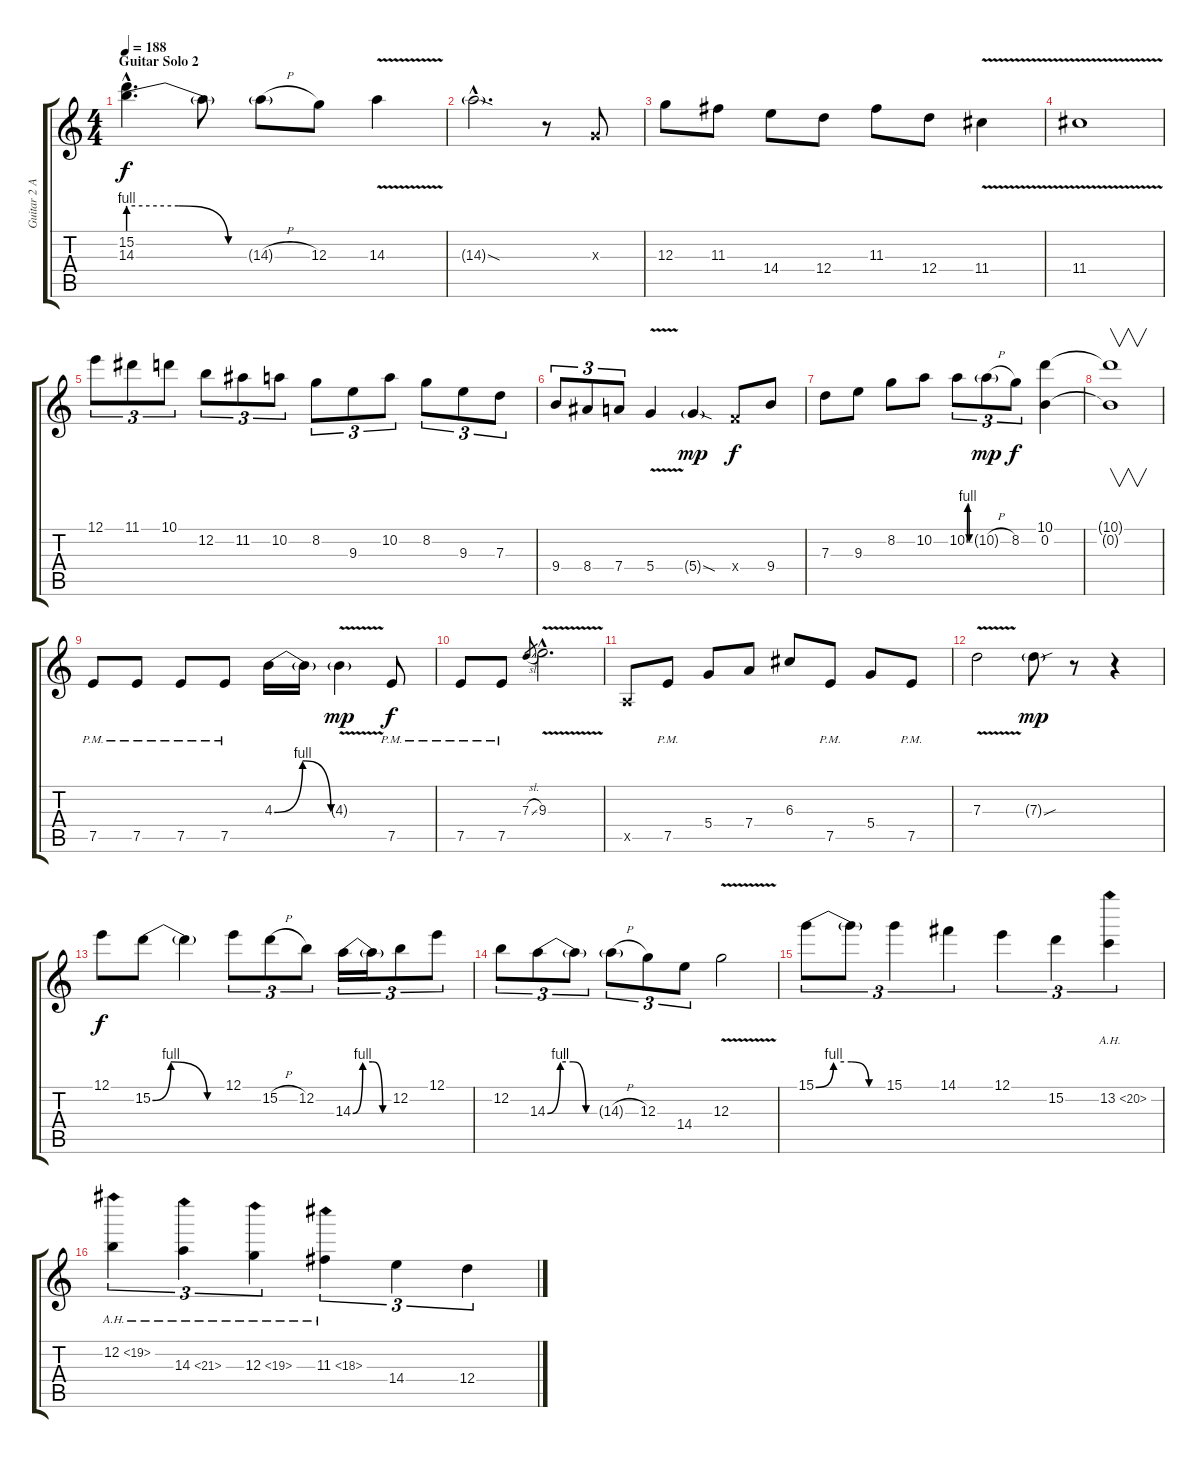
\track ("Guitar 2 Adrian Smith" "Guitar 2 A") {instrument distortionguitar}
\staff {score tabs}
\tuning (E4 B3 G3 D3 A2 E2) {hide}
\ts (4 4)
\section ("" "Guitar Solo 2")
\tempo 188
\clef g2
\ks c
(15.2{hac} 14.3{be (custom 0 4 25 4 50 0 60 0) hac}).4{d dy f} 14.3{t}.8 14.3{h g}.8 12.3.8 14.3{v}.4 |
14.3{sod g hac}.2{d} r.8 0.3{x}.8 |
12.3.8 11.3.8 14.4.8 12.4.8 11.3.8 12.4.8 11.4{v}.4 |
11.4{v}.1 |
12.1.8{tu (3 2)} 11.1.8{tu (3 2)} 10.1.8{tu (3 2)} 12.2.8{tu (3 2)} 11.2.8{tu (3 2)} 10.2.8{tu (3 2)} 8.2.8{tu (3 2)} 9.3.8{tu (3 2)} 10.2.8{tu (3 2)} 8.2.8{tu (3 2)} 9.3.8{tu (3 2)} 7.3.8{tu (3 2)} |
9.4.8{tu (3 2)} 8.4.8{tu (3 2)} 7.4.8{tu (3 2)} 5.4{v}.4 5.4{sod g}.4{dy mp} 3.4{x}.8{dy f} 9.4.8 |
7.3.8 9.3.8 8.2.8 10.2.8 10.2{be (custom 0 0 15 4 30 4 45 0 60 0)}.8{tu (3 2)} 10.2{h g}.8{tu (3 2) dy mp} 8.2.8{tu (3 2) dy f} (10.1 0.2).4 |
(10.1{t} 0.2{t}).1{v} |
7.5{pm}.8 7.5{pm}.8 7.5{pm}.8 7.5{pm}.8 4.3{be (bendrelease 0 0 20 4 40 4 60 0)}.16 4.3{t}.16 4.3{v g}.4{dy mp} 7.5{pm}.8{dy f} |
7.5{pm}.8 7.5{pm}.8 7.3{sl}.8{gr} 9.3{v hac}.2{d} |
0.5{x}.8 7.5{pm}.8 5.4.8 7.4.8 6.3.8 7.5{pm}.8 5.4.8 7.5{pm}.8 |
7.3{v}.2 7.3{sou g}.8{dy mp} r.8 r.4 |
12.1.8{dy f} 15.2{be (custom 0 0 15 4 45 0 60 0)}.8 15.2{t}.4 12.1.8{tu (3 2)} 15.2{h}.8{tu (3 2)} 12.2.8{tu (3 2)} 14.3{be (custom 0 0 15 4 30 4 45 0 60 0)}.16{tu (3 2)} 14.3{t}.16{tu (3 2)} 12.2.8{tu (3 2)} 12.1.8{tu (3 2)} |
12.2.8{tu (3 2)} 14.3{be (custom 0 0 15 4 30 4 45 0 60 0)}.8{tu (3 2)} 14.3{t}.8{tu (3 2)} 14.3{h g}.8{tu (3 2)} 12.3.8{tu (3 2)} 14.4.8{tu (3 2)} 12.3{v}.2 |
15.1{be (custom 0 0 15 4 30 4 45 0 60 0)}.8{tu (3 2)} 15.1{t}.8{tu (3 2)} 15.1.4{tu (3 2)} 14.1.4{tu (3 2)} 12.1.4{tu (3 2)} 15.2.4{tu (3 2)} 13.2{ah 7}.4{tu (3 2)} |
12.2{ah 7}.4{tu (3 2)} 14.3{ah 7}.4{tu (3 2)} 12.3{ah 7}.4{tu (3 2)} 11.3{ah 7}.4{tu (3 2)} 14.4.4{tu (3 2)} 12.4.4{tu (3 2)}
